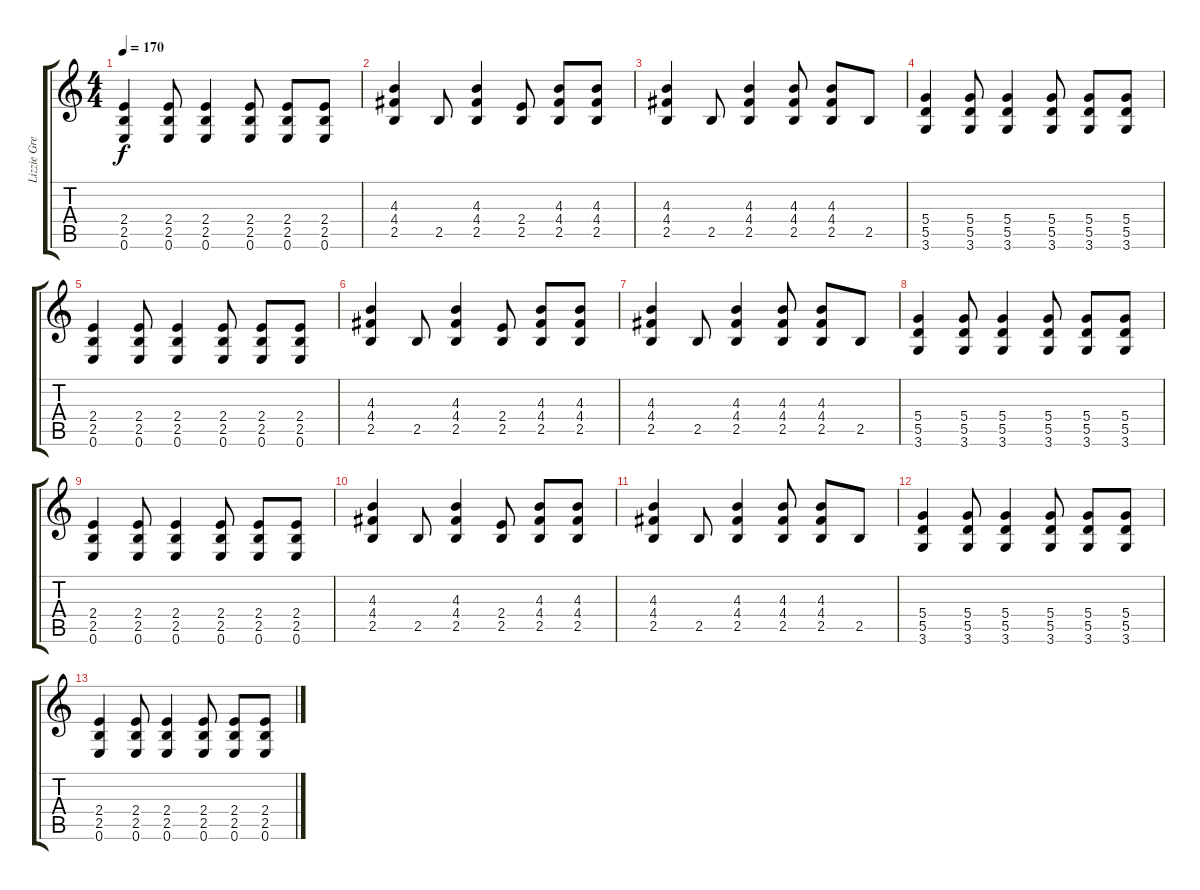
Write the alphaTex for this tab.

\track ("Lizzie Grey - Rhythm Guitar" "Lizzie Gre") {instrument distortionguitar}
\staff {score tabs}
\tuning (E4 B3 G3 D3 A2 E2) {hide}
\ts (4 4)
\tempo 170
\clef g2
\ks c
(2.4 2.5 0.6).4{dy f} (2.4 2.5 0.6).8 (2.4 2.5 0.6).4 (2.4 2.5 0.6).8 (2.4 2.5 0.6).8 (2.4 2.5 0.6).8 |
(4.3 4.4 2.5).4 2.5.8 (4.3 4.4 2.5).4 (2.4 2.5).8 (4.3 4.4 2.5).8 (4.3 4.4 2.5).8 |
(4.3 4.4 2.5).4 2.5.8 (4.3 4.4 2.5).4 (4.3 4.4 2.5).8 (4.3 4.4 2.5).8 2.5.8 |
(5.4 5.5 3.6).4 (5.4 5.5 3.6).8 (5.4 5.5 3.6).4 (5.4 5.5 3.6).8 (5.4 5.5 3.6).8 (5.4 5.5 3.6).8 |
(2.4 2.5 0.6).4 (2.4 2.5 0.6).8 (2.4 2.5 0.6).4 (2.4 2.5 0.6).8 (2.4 2.5 0.6).8 (2.4 2.5 0.6).8 |
(4.3 4.4 2.5).4 2.5.8 (4.3 4.4 2.5).4 (2.4 2.5).8 (4.3 4.4 2.5).8 (4.3 4.4 2.5).8 |
(4.3 4.4 2.5).4 2.5.8 (4.3 4.4 2.5).4 (4.3 4.4 2.5).8 (4.3 4.4 2.5).8 2.5.8 |
(5.4 5.5 3.6).4 (5.4 5.5 3.6).8 (5.4 5.5 3.6).4 (5.4 5.5 3.6).8 (5.4 5.5 3.6).8 (5.4 5.5 3.6).8 |
(2.4 2.5 0.6).4 (2.4 2.5 0.6).8 (2.4 2.5 0.6).4 (2.4 2.5 0.6).8 (2.4 2.5 0.6).8 (2.4 2.5 0.6).8 |
(4.3 4.4 2.5).4 2.5.8 (4.3 4.4 2.5).4 (2.4 2.5).8 (4.3 4.4 2.5).8 (4.3 4.4 2.5).8 |
(4.3 4.4 2.5).4 2.5.8 (4.3 4.4 2.5).4 (4.3 4.4 2.5).8 (4.3 4.4 2.5).8 2.5.8 |
(5.4 5.5 3.6).4 (5.4 5.5 3.6).8 (5.4 5.5 3.6).4 (5.4 5.5 3.6).8 (5.4 5.5 3.6).8 (5.4 5.5 3.6).8 |
(2.4 2.5 0.6).4 (2.4 2.5 0.6).8 (2.4 2.5 0.6).4 (2.4 2.5 0.6).8 (2.4 2.5 0.6).8 (2.4 2.5 0.6).8
